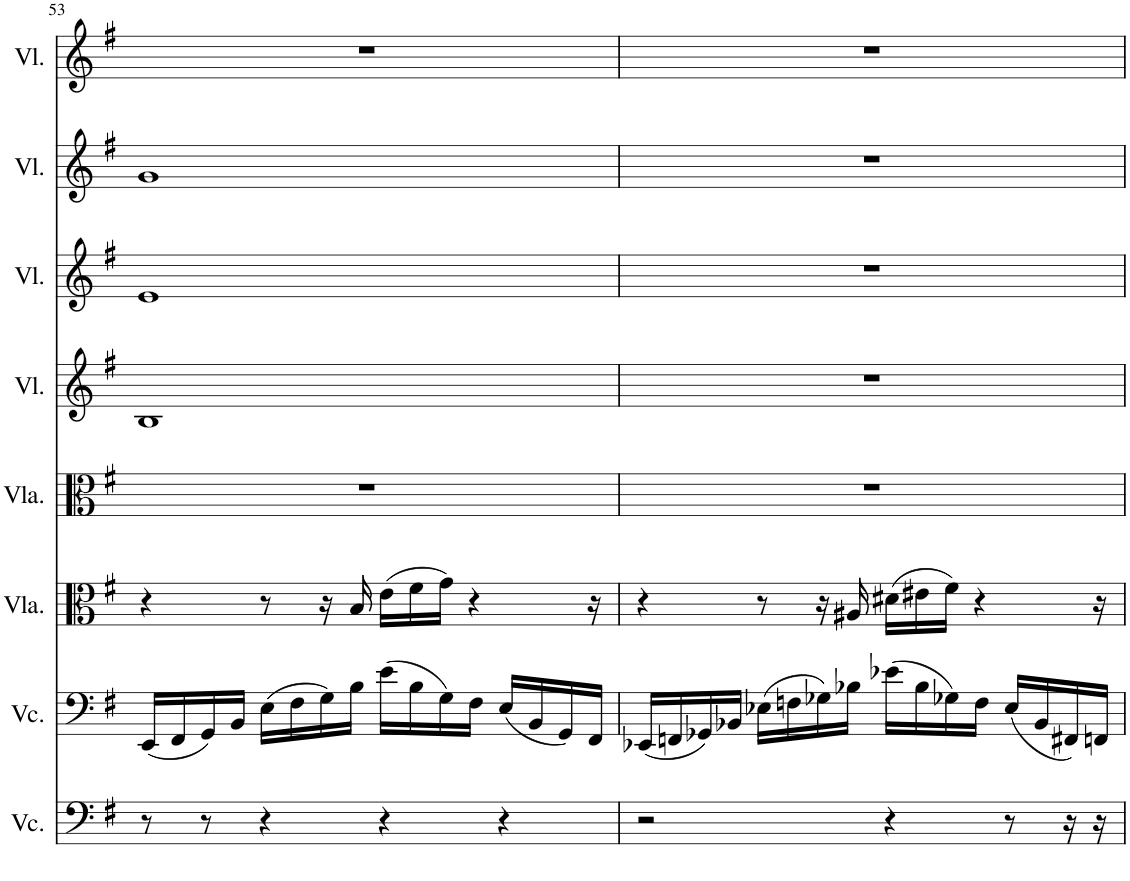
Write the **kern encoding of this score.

**kern	**kern	**kern	**kern	**kern	**kern	**kern	**kern
*part8	*part7	*part6	*part5	*part4	*part3	*part2	*part1
*staff8	*staff7	*staff6	*staff5	*staff4	*staff3	*staff2	*staff1
*I"Cello	*I"Cello	*I"Altviool	*I"Altviool	*I"Viool	*I"Viool	*I"Viool	*I"Viool
*	*	*	*	*I'Vl.	*I'Vl.	*I'Vl.	*I'Vl.
!!LO:PB:g=z
*clefF4	*clefF4	*clefC3	*clefC3	*clefG2	*clefG2	*clefG2	*clefG2
*k[f#]	*k[f#]	*k[f#]	*k[f#]	*k[f#]	*k[f#]	*k[f#]	*k[f#]
*M4/4	*M4/4	*M4/4	*M4/4	*M4/4	*M4/4	*M4/4	*M4/4
=53	=53	=53	=53	=53	=53	=53	=53
8r	(16EE/LL	4r	1r	1B	1e	1g	1r
.	16FF#/	.	.	.	.	.	.
8r	16GG/)	.	.	.	.	.	.
.	16BB/JJ	.	.	.	.	.	.
4r	(16E\LL	8r	.	.	.	.	.
.	16F#\	.	.	.	.	.	.
.	16G\)	16r	.	.	.	.	.
.	16B\JJ	16B/	.	.	.	.	.
4r	(16e\LL	(16e\LL	.	.	.	.	.
.	16B\	16f#\	.	.	.	.	.
.	16G\)	16g\JJ)	.	.	.	.	.
.	16F#\JJ	4r	.	.	.	.	.
4r	(16E/LL	.	.	.	.	.	.
.	16BB/	.	.	.	.	.	.
.	16GG/)	.	.	.	.	.	.
.	16FF#/JJ	16r	.	.	.	.	.
=54	=54	=54	=54	=54	=54	=54	=54
2r	(16EE-X/LL	4r	1r	1r	1r	1r	1r
.	16FFn/	.	.	.	.	.	.
.	16GG-X/)	.	.	.	.	.	.
.	16BB-X/JJ	.	.	.	.	.	.
.	(16E-X\LL	8r	.	.	.	.	.
.	16Fn\	.	.	.	.	.	.
.	16G-X\)	16r	.	.	.	.	.
.	16B-X\JJ	16A#X/	.	.	.	.	.
4r	(16e-X\LL	(16d#X\LL	.	.	.	.	.
.	16B-\	16e#X\	.	.	.	.	.
.	16G-X\)	16f#\JJ)	.	.	.	.	.
.	16F\JJ	4r	.	.	.	.	.
8r	(16E-/LL	.	.	.	.	.	.
.	16BB-/	.	.	.	.	.	.
16r	16FF#X/)	.	.	.	.	.	.
16r	16FFn/JJ	16r	.	.	.	.	.
=	=	=	=	=	=	=	=
*-	*-	*-	*-	*-	*-	*-	*-
